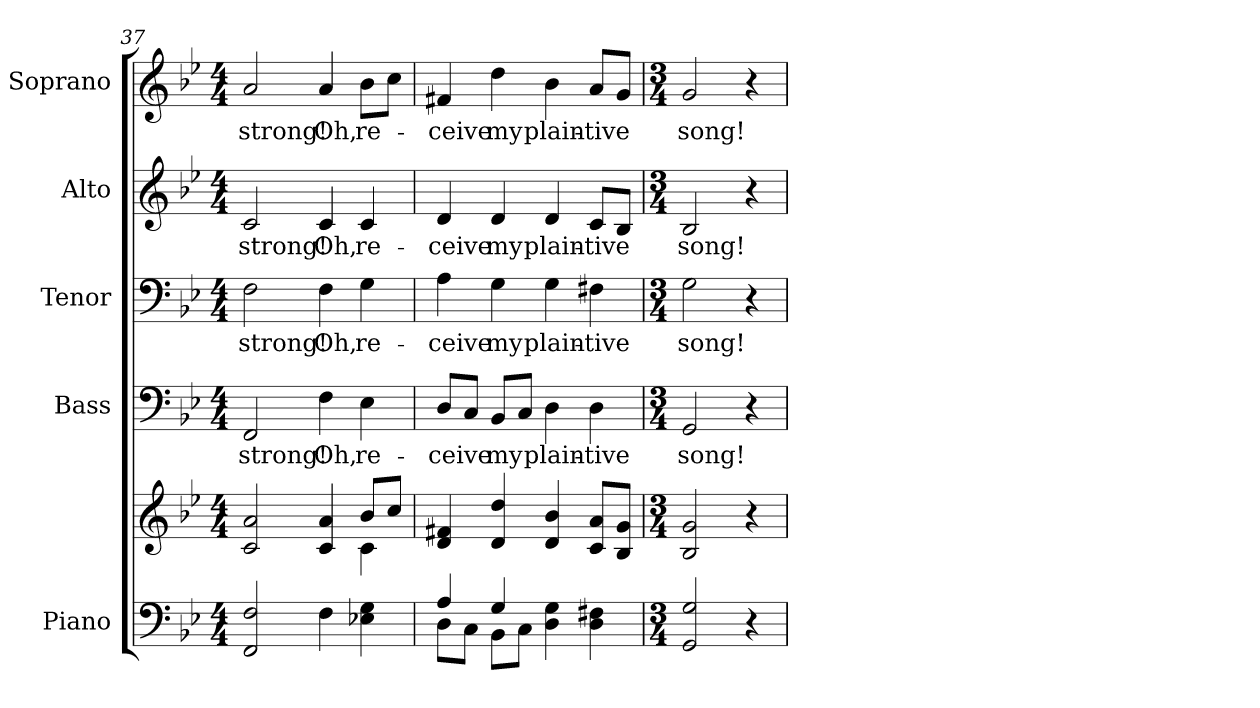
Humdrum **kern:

**kern	**kern	**kern	**text	**kern	**text	**kern	**text	**kern	**text
*part5	*part5	*part4	*part4	*part3	*part3	*part2	*part2	*part1	*part1
*staff6	*staff5	*staff4	*staff4	*staff3	*staff3	*staff2	*staff2	*staff1	*staff1
*I"Piano	*	*I"Bass	*	*I"Tenor	*	*I"Alto	*	*I"Soprano	*
*I'Pno.	*	*I'B.	*	*I'T.	*	*I'A.	*	*I'S.	*
!!LO:PB:g=z
*clefF4	*clefG2	*clefF4	*	*clefF4	*	*clefG2	*	*clefG2	*
*k[b-e-]	*k[b-e-]	*k[b-e-]	*	*k[b-e-]	*	*k[b-e-]	*	*k[b-e-]	*
*B-:	*B-:	*B-:	*	*B-:	*	*B-:	*	*B-:	*
*M4/4	*M4/4	*M4/4	*	*M4/4	*	*M4/4	*	*M4/4	*
=37	=37	=37	=37	=37	=37	=37	=37	=37	=37
*	*^	*	*	*	*	*	*	*	*
!	!	!	!	!LO:LY:b:color=#000000	!	!	!	!	!	!
!	!	!	!	!	!	!LO:LY:b:color=#000000	!	!	!	!
!	!	!	!	!	!	!	!	!LO:LY:b:color=#000000	!	!
!	!	!	!	!	!	!	!	!	!	!LO:LY:b:color=#000000
2FFi/ 2Fi	2ci/ 2ai	2ryy	2FFi/	strong!	2Fi\	strong!	2ci/	strong!	2ai/	strong!
!	!	!	!	!LO:LY:b:color=#000000	!	!	!	!	!	!
!	!	!	!	!	!	!LO:LY:b:color=#000000	!	!	!	!
!	!	!	!	!	!	!	!	!LO:LY:b:color=#000000	!	!
!	!	!	!	!	!	!	!	!	!	!LO:LY:b:color=#000000
4Fi\	4ci/ 4ai	4ryy	4Fi\	Oh,	4Fi\	Oh,	4ci/	Oh,	4ai/	Oh,
!	!	!	!	!LO:LY:b:color=#000000	!	!	!	!	!	!
!	!	!	!	!	!	!LO:LY:b:color=#000000	!	!	!	!
!	!	!	!	!	!	!	!	!LO:LY:b:color=#000000	!	!
!	!	!	!	!	!	!	!	!	!	!LO:LY:b:color=#000000
4E-Xi\ 4Gi	8b-i/L	4ci\	4E-i\	re-	4Gi\	re-	4ci/	re-	8b-i\L	re-
.	8cci/J	.	.	.	.	.	.	.	8cci\J	.
*	*v	*v	*	*	*	*	*	*	*	*
=38	=38	=38	=38	=38	=38	=38	=38	=38	=38
*^	*	*	*	*	*	*	*	*	*
!	!	!	!	!LO:LY:b:color=#000000	!	!	!	!	!	!
!	!	!	!	!	!	!LO:LY:b:color=#000000	!	!	!	!
!	!	!	!	!	!	!	!	!LO:LY:b:color=#000000	!	!
!	!	!	!	!	!	!	!	!	!	!LO:LY:b:color=#000000
4Ai/	8Di\L	4di/ 4f#Xi	8Di/L	-ceive	4Ai\	-ceive	4di/	-ceive	4f#Xi/	-ceive
.	8Ci\J	.	8Ci/J	.	.	.	.	.	.	.
!	!	!	!	!LO:LY:b:color=#000000	!	!	!	!	!	!
!	!	!	!	!	!	!LO:LY:b:color=#000000	!	!	!	!
!	!	!	!	!	!	!	!	!LO:LY:b:color=#000000	!	!
!	!	!	!	!	!	!	!	!	!	!LO:LY:b:color=#000000
4Gi/	8BB-i\L	4di/ 4ddi	8BB-i/L	my	4Gi\	my	4di/	my	4ddi\	my
.	8Ci\J	.	8Ci/J	.	.	.	.	.	.	.
!	!	!	!	!LO:LY:b:color=#000000	!	!	!	!	!	!
!	!	!	!	!	!	!LO:LY:b:color=#000000	!	!	!	!
!	!	!	!	!	!	!	!	!LO:LY:b:color=#000000	!	!
!	!	!	!	!	!	!	!	!	!	!LO:LY:b:color=#000000
4Di\ 4Gi	2ryy	4di/ 4b-i	4Di\	plain-	4Gi\	plain-	4di/	plain-	4b-i\	plain-
!	!	!	!	!LO:LY:b:color=#000000	!	!	!	!	!	!
!	!	!	!	!	!	!LO:LY:b:color=#000000	!	!	!	!
!	!	!	!	!	!	!	!	!LO:LY:b:color=#000000	!	!
!	!	!	!	!	!	!	!	!	!	!LO:LY:b:color=#000000
4Di\ 4F#Xi	.	8ci/ 8aiL	4Di\	-tive	4F#Xi\	-tive	8ci/L	-tive	8ai/L	-tive
.	.	8B-i/ 8giJ	.	.	.	.	8B-i/J	.	8gi/J	.
*v	*v	*	*	*	*	*	*	*	*	*
=39	=39	=39	=39	=39	=39	=39	=39	=39	=39
*M3/4	*M3/4	*M3/4	*	*M3/4	*	*M3/4	*	*M3/4	*
!	!	!	!LO:LY:b:color=#000000	!	!	!	!	!	!
!	!	!	!	!	!LO:LY:b:color=#000000	!	!	!	!
!	!	!	!	!	!	!	!LO:LY:b:color=#000000	!	!
!	!	!	!	!	!	!	!	!	!LO:LY:b:color=#000000
2GGi/ 2Gi	2B-i/ 2gi	2GGi/	song!	2Gi\	song!	2B-i/	song!	2gi/	song!
4r	4r	4r	.	4r	.	4r	.	4r	.
=	=	=	=	=	=	=	=	=	=
*-	*-	*-	*-	*-	*-	*-	*-	*-	*-
